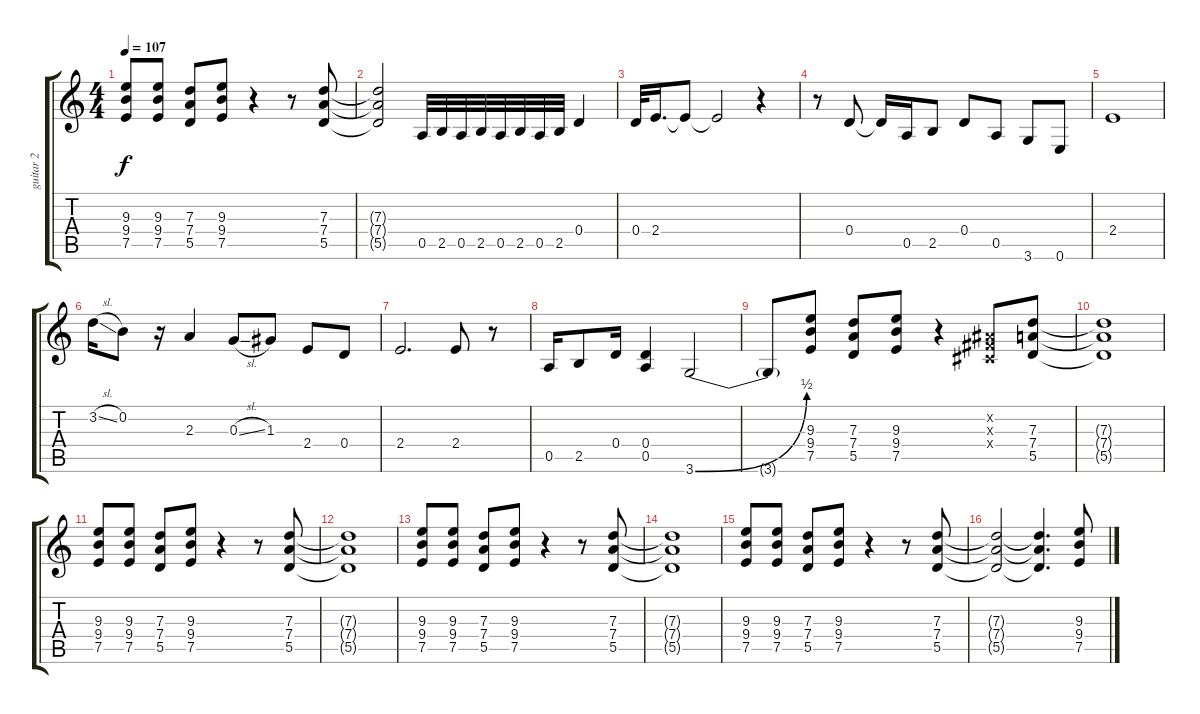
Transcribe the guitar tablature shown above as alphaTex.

\track ("guitar 2" "guitar 2") {instrument overdrivenguitar}
\staff {score tabs}
\tuning (E4 B3 G3 D3 A2 E2) {hide}
\ts (4 4)
\tempo 107
\clef g2
\ks c
(9.3 9.4 7.5).8{dy f instrument overdrivenguitar} (9.3 9.4 7.5).8 (7.3 7.4 5.5).8 (9.3 9.4 7.5).8 r.4 r.8 (7.3 7.4 5.5).8 |
(7.3{t} 7.4{t} 5.5{t}).2 0.5.32 2.5.32 0.5.32 2.5.32 0.5.32 2.5.32 0.5.32 2.5.32 0.4.4 |
0.4.32 2.4.16{d} 2.4{t}.8 2.4{t}.2 r.4 |
r.8 0.4.8 0.4{t}.16 0.5.16 2.5.8 0.4.8 0.5.8 3.6.8 0.6.8 |
2.4.1 |
3.2{sl}.16 0.2.8 r.16 2.3.4 0.3{sl}.8 1.3.8 2.4.8 0.4.8 |
2.4.2{d} 2.4.8 r.8 |
0.5.16 2.5.8 0.4.16 (0.4 0.5).4 3.6{be (bend 0 0 60 2)}.2 |
3.6{t}.8 (9.3 9.4 7.5).8 (7.3 7.4 5.5).8 (9.3 9.4 7.5).8 r.4 (-1.2{x} -1.3{x} -1.4{x}).8 (7.3 7.4 5.5).8 |
(7.3{t} 7.4{t} 5.5{t}).1 |
(9.3 9.4 7.5).8 (9.3 9.4 7.5).8 (7.3 7.4 5.5).8 (9.3 9.4 7.5).8 r.4 r.8 (7.3 7.4 5.5).8 |
(7.3{t} 7.4{t} 5.5{t}).1 |
(9.3 9.4 7.5).8 (9.3 9.4 7.5).8 (7.3 7.4 5.5).8 (9.3 9.4 7.5).8 r.4 r.8 (7.3 7.4 5.5).8 |
(7.3{t} 7.4{t} 5.5{t}).1 |
(9.3 9.4 7.5).8 (9.3 9.4 7.5).8 (7.3 7.4 5.5).8 (9.3 9.4 7.5).8 r.4 r.8 (7.3 7.4 5.5).8 |
(7.3{t} 7.4{t} 5.5{t}).2 (7.3{t} 7.4{t} 5.5{t}).4{d} (9.3 9.4 7.5).8
